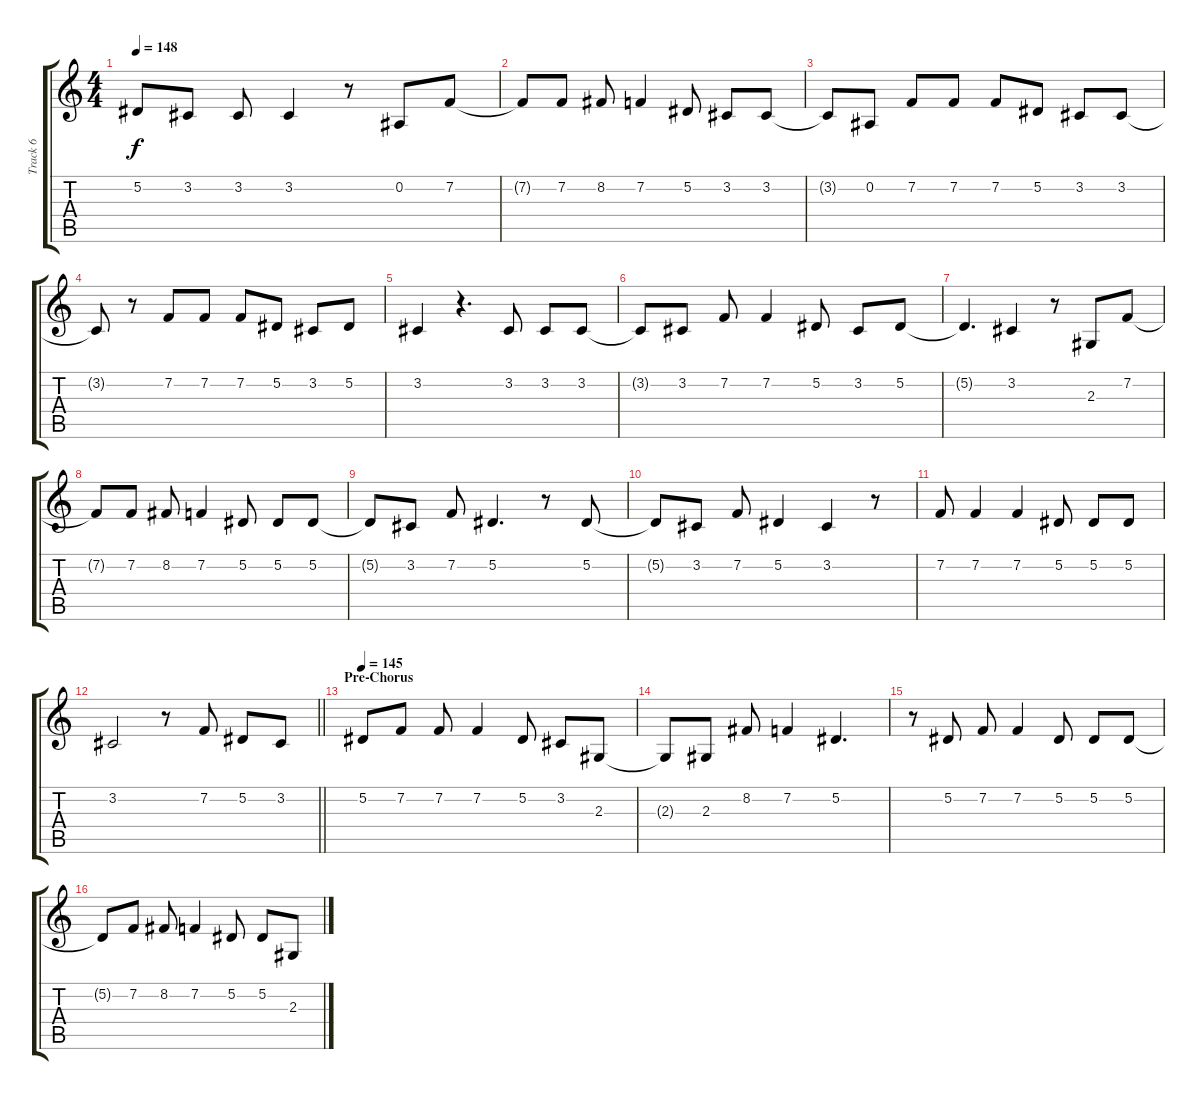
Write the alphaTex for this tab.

\track ("Track 6" "Track 6") {instrument oboe}
\staff {score tabs}
\tuning (Eb4 Bb3 Gb3 Db3 Ab2 Db2) {hide}
\ts (4 4)
\tempo 148
\clef g2
\ks c
5.2.8{dy f} 3.2.8 3.2.8 3.2.4 r.8 0.2.8 7.2.8 |
7.2{t}.8 7.2.8 8.2.8 7.2.4 5.2.8 3.2.8 3.2.8 |
3.2{t}.8 0.2.8 7.2.8 7.2.8 7.2.8 5.2.8 3.2.8 3.2.8 |
3.2{t}.8 r.8 7.2.8 7.2.8 7.2.8 5.2.8 3.2.8 5.2.8 |
3.2.4 r.4{d} 3.2.8 3.2.8 3.2.8 |
3.2{t}.8 3.2.8 7.2.8 7.2.4 5.2.8 3.2.8 5.2.8 |
5.2{t}.4{d} 3.2.4 r.8 2.3.8 7.2.8 |
7.2{t}.8 7.2.8 8.2.8 7.2.4 5.2.8 5.2.8 5.2.8 |
5.2{t}.8 3.2.8 7.2.8 5.2.4{d} r.8 5.2.8 |
5.2{t}.8 3.2.8 7.2.8 5.2.4 3.2.4 r.8 |
7.2.8 7.2.4 7.2.4 5.2.8 5.2.8 5.2.8 |
\barLineRight lightlight
3.2.2 r.8 7.2.8 5.2.8 3.2.8 |
\section ("" "Pre-Chorus")
\tempo 145
5.2.8 7.2.8 7.2.8 7.2.4 5.2.8 3.2.8 2.3.8 |
2.3{t}.8 2.3.8 8.2.8 7.2.4 5.2.4{d} |
r.8 5.2.8 7.2.8 7.2.4 5.2.8 5.2.8 5.2.8 |
5.2{t}.8 7.2.8 8.2.8 7.2.4 5.2.8 5.2.8 2.3.8
